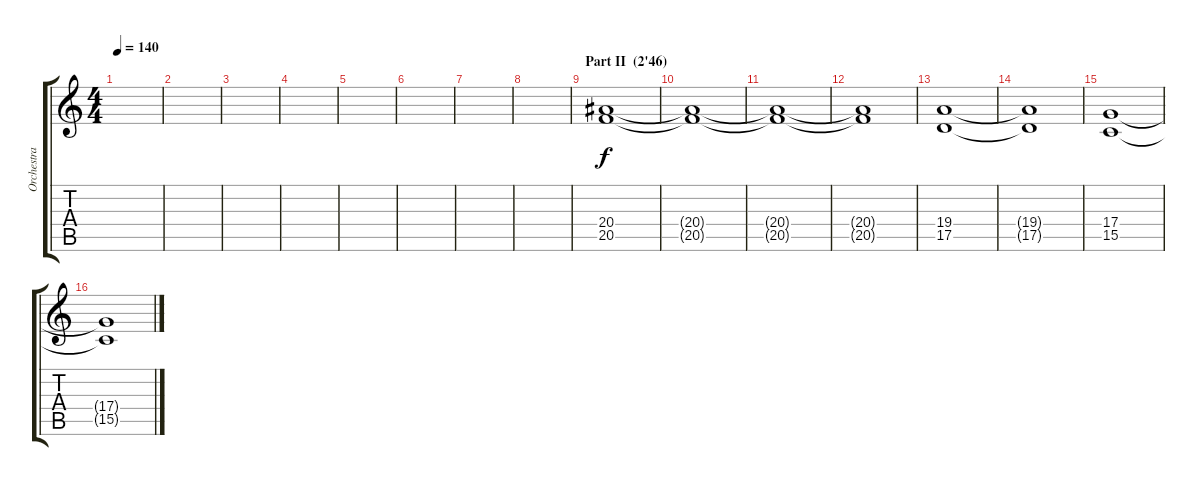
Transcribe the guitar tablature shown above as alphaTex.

\track ("Orchestra - Choirs" "Orchestra ") {instrument pad4choir}
\staff {score tabs}
\tuning (E4 B3 G3 D3 A2 E2) {hide}
\ts (4 4)
\tempo 140
\clef g2
\ks c
|
|
|
|
|
|
|
|
\section ("" "Part II  (2'46)")
(20.4 20.5).1{volume 5} |
(20.4{t} 20.5{t}).1 |
(20.4{t} 20.5{t}).1 |
(20.4{t} 20.5{t}).1 |
(19.4 17.5).1 |
(19.4{t} 17.5{t}).1 |
(17.4 15.5).1 |
(17.4{t} 15.5{t}).1
